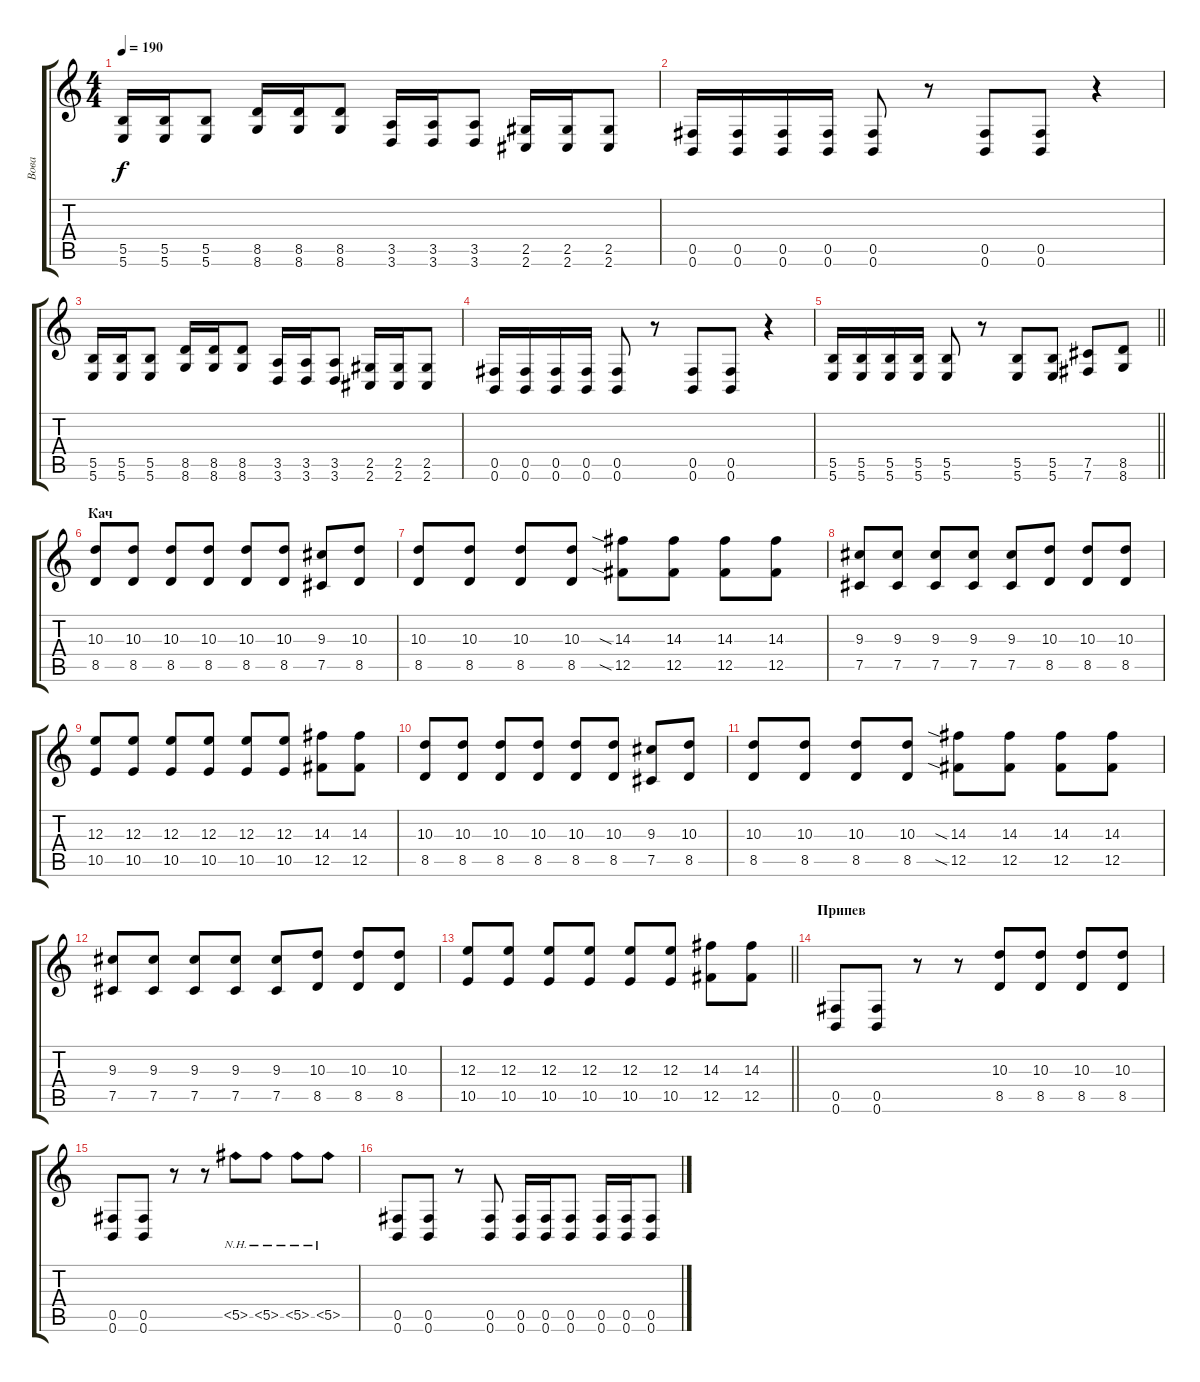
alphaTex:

\track ("Вова" "Вова") {instrument distortionguitar}
\staff {score tabs}
\tuning (Db4 Ab3 E3 B2 Gb2 B1) {hide}
\ts (4 4)
\tempo 190
\clef g2
\ks c
(5.5 5.6).16{dy f} (5.5 5.6).16 (5.5 5.6).8 (8.5 8.6).16 (8.5 8.6).16 (8.5 8.6).8 (3.5 3.6).16 (3.5 3.6).16 (3.5 3.6).8 (2.5 2.6).16 (2.5 2.6).16 (2.5 2.6).8 |
(0.5 0.6).16 (0.5 0.6).16 (0.5 0.6).16 (0.5 0.6).16 (0.5 0.6).8 r.8 (0.5 0.6).8 (0.5 0.6).8 r.4 |
(5.5 5.6).16 (5.5 5.6).16 (5.5 5.6).8 (8.5 8.6).16 (8.5 8.6).16 (8.5 8.6).8 (3.5 3.6).16 (3.5 3.6).16 (3.5 3.6).8 (2.5 2.6).16 (2.5 2.6).16 (2.5 2.6).8 |
(0.5 0.6).16 (0.5 0.6).16 (0.5 0.6).16 (0.5 0.6).16 (0.5 0.6).8 r.8 (0.5 0.6).8 (0.5 0.6).8 r.4 |
\barLineRight lightlight
(5.5 5.6).16 (5.5 5.6).16 (5.5 5.6).16 (5.5 5.6).16 (5.5 5.6).8 r.8 (5.5 5.6).8 (5.5 5.6).8 (7.5 7.6).8 (8.5 8.6).8 |
\section ("" "Кач")
(10.3 8.5).8 (10.3 8.5).8 (10.3 8.5).8 (10.3 8.5).8 (10.3 8.5).8 (10.3 8.5).8 (9.3 7.5).8 (10.3 8.5).8 |
(10.3 8.5).8 (10.3 8.5).8 (10.3 8.5).8 (10.3 8.5).8 (14.3{sia} 12.5{sia}).8 (14.3 12.5).8 (14.3 12.5).8 (14.3 12.5).8 |
(9.3 7.5).8 (9.3 7.5).8 (9.3 7.5).8 (9.3 7.5).8 (9.3 7.5).8 (10.3 8.5).8 (10.3 8.5).8 (10.3 8.5).8 |
(12.3 10.5).8 (12.3 10.5).8 (12.3 10.5).8 (12.3 10.5).8 (12.3 10.5).8 (12.3 10.5).8 (14.3 12.5).8 (14.3 12.5).8 |
(10.3 8.5).8 (10.3 8.5).8 (10.3 8.5).8 (10.3 8.5).8 (10.3 8.5).8 (10.3 8.5).8 (9.3 7.5).8 (10.3 8.5).8 |
(10.3 8.5).8 (10.3 8.5).8 (10.3 8.5).8 (10.3 8.5).8 (14.3{sia} 12.5{sia}).8 (14.3 12.5).8 (14.3 12.5).8 (14.3 12.5).8 |
(9.3 7.5).8 (9.3 7.5).8 (9.3 7.5).8 (9.3 7.5).8 (9.3 7.5).8 (10.3 8.5).8 (10.3 8.5).8 (10.3 8.5).8 |
\barLineRight lightlight
(12.3 10.5).8 (12.3 10.5).8 (12.3 10.5).8 (12.3 10.5).8 (12.3 10.5).8 (12.3 10.5).8 (14.3 12.5).8 (14.3 12.5).8 |
\section ("" "Припев")
(0.5 0.6).8 (0.5 0.6).8 r.8 r.8 (10.3 8.5).8 (10.3 8.5).8 (10.3 8.5).8 (10.3 8.5).8 |
(0.5 0.6).8 (0.5 0.6).8 r.8 r.8 5.5{nh}.8 5.5{nh}.8 5.5{nh}.8 5.5{nh}.8 |
(0.5 0.6).8 (0.5 0.6).8 r.8 (0.5 0.6).8 (0.5 0.6).16 (0.5 0.6).16 (0.5 0.6).8 (0.5 0.6).16 (0.5 0.6).16 (0.5 0.6).8
